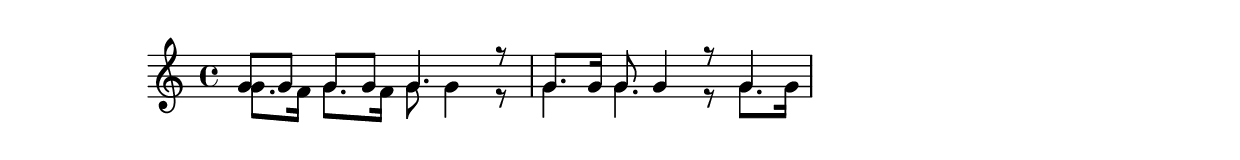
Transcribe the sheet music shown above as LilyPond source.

\version "2.6.0"
\header {
    
    texidoc = "If NoteCollision has merge-differently-dotted = ##t note
heads that have differing dot counts may be merged anyway.  Dots
should not disappear when merging similar note heads."
    
}

\layout { raggedright= ##t }
	
\context Staff \relative c'' <<
  {
    g8[ g8]
    \override Staff.NoteCollision  #'merge-differently-dotted = ##t
    g8[ g8]
    g4. r8 g8. g16
    g8 g4 r8 g4
  }
  \\
  {
    g8.[ f16]
    g8.[ f16]
    g8 g4 r8 g4
    g4. r8 g8. g16
  }
>>

